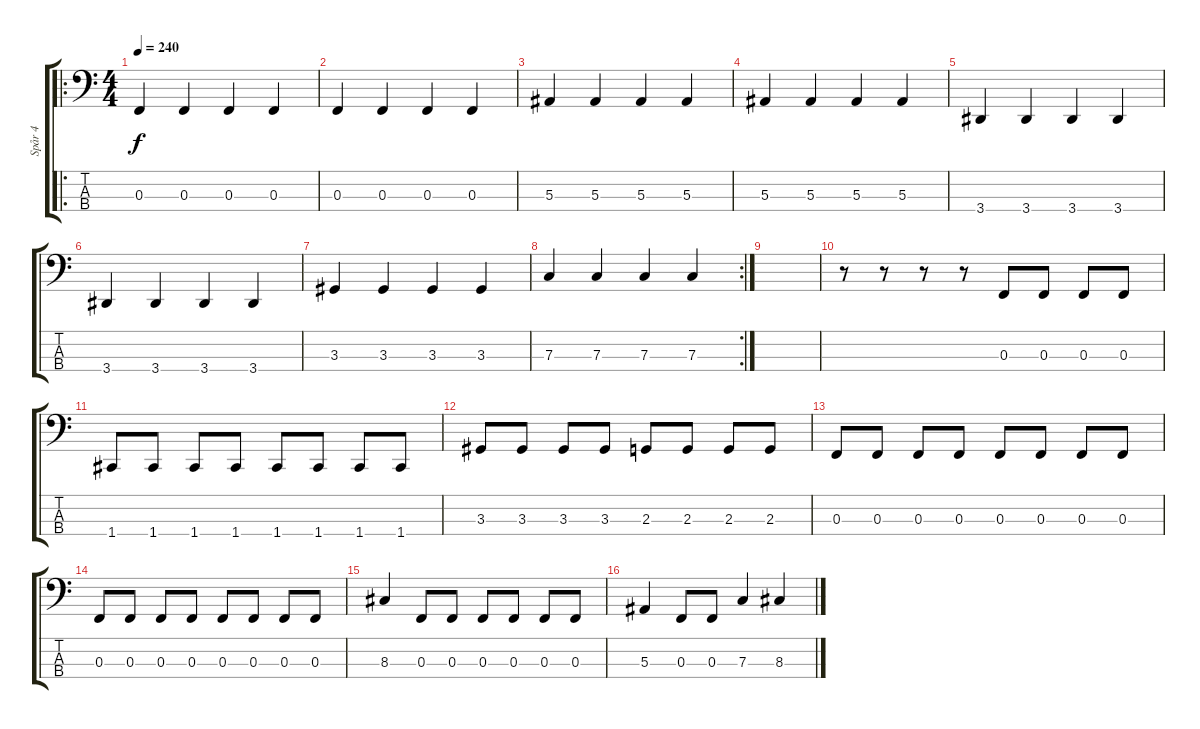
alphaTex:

\track ("Spår 4" "Spår 4") {instrument electricbasspick}
\staff {score tabs}
\tuning (Eb2 Bb1 F1 C1) {hide}
\ro
\ts (4 4)
\tempo 240
\clef f4
\ks c
0.3.4{dy f} 0.3.4 0.3.4 0.3.4 |
0.3.4 0.3.4 0.3.4 0.3.4 |
5.3.4 5.3.4 5.3.4 5.3.4 |
5.3.4 5.3.4 5.3.4 5.3.4 |
3.4.4 3.4.4 3.4.4 3.4.4 |
3.4.4 3.4.4 3.4.4 3.4.4 |
3.3.4 3.3.4 3.3.4 3.3.4 |
\rc 2
7.3.4 7.3.4 7.3.4 7.3.4 |
|
r.8 r.8 r.8 r.8 0.3.8 0.3.8 0.3.8 0.3.8 |
1.4.8 1.4.8 1.4.8 1.4.8 1.4.8 1.4.8 1.4.8 1.4.8 |
3.3.8 3.3.8 3.3.8 3.3.8 2.3.8 2.3.8 2.3.8 2.3.8 |
0.3.8 0.3.8 0.3.8 0.3.8 0.3.8 0.3.8 0.3.8 0.3.8 |
0.3.8 0.3.8 0.3.8 0.3.8 0.3.8 0.3.8 0.3.8 0.3.8 |
8.3.4 0.3.8 0.3.8 0.3.8 0.3.8 0.3.8 0.3.8 |
5.3.4 0.3.8 0.3.8 7.3.4 8.3.4
